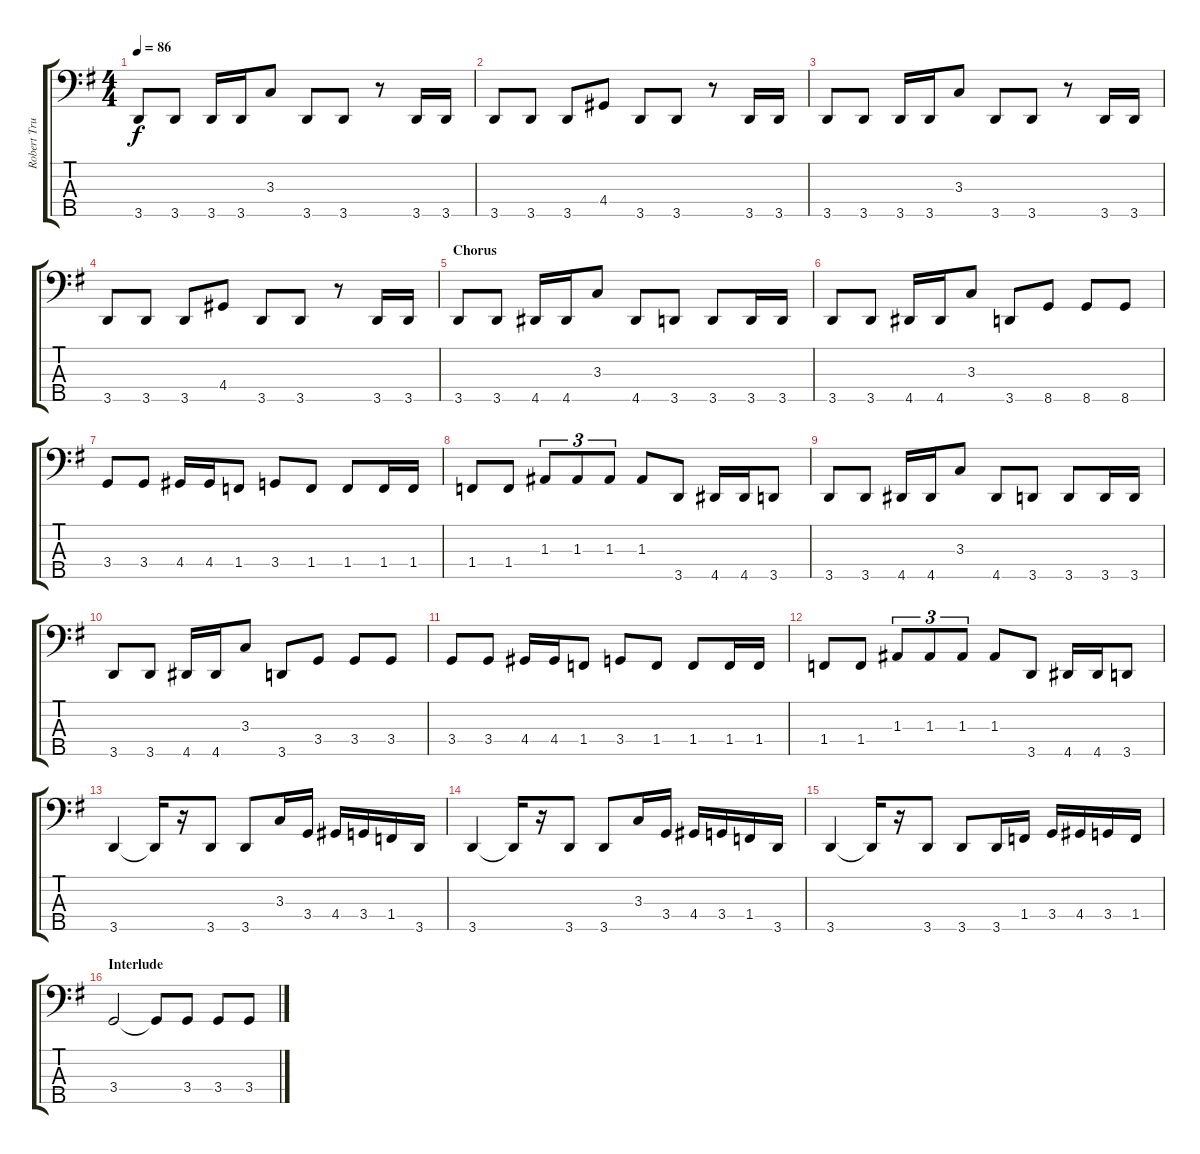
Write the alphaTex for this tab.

\track ("Robert Trujillo" "Robert Tru") {instrument electricbassfinger}
\staff {score tabs}
\tuning (G2 D2 A1 E1 B0) {hide}
\ts (4 4)
\tempo 86
\clef f4
\ks g
3.5.8{dy f} 3.5.8 3.5.16 3.5.16 3.3.8 3.5.8 3.5.8 r.8 3.5.16 3.5.16 |
3.5.8 3.5.8 3.5.8 4.4.8 3.5.8 3.5.8 r.8 3.5.16 3.5.16 |
3.5.8 3.5.8 3.5.16 3.5.16 3.3.8 3.5.8 3.5.8 r.8 3.5.16 3.5.16 |
3.5.8 3.5.8 3.5.8 4.4.8 3.5.8 3.5.8 r.8 3.5.16 3.5.16 |
\section ("" "Chorus")
3.5.8 3.5.8 4.5.16 4.5.16 3.3.8 4.5.8 3.5.8 3.5.8 3.5.16 3.5.16 |
3.5.8 3.5.8 4.5.16 4.5.16 3.3.8 3.5.8 8.5.8 8.5.8 8.5.8 |
3.4.8 3.4.8 4.4.16 4.4.16 1.4.8 3.4.8 1.4.8 1.4.8 1.4.16 1.4.16 |
1.4.8 1.4.8 1.3.8{tu (3 2)} 1.3.8{tu (3 2)} 1.3.8{tu (3 2)} 1.3.8 3.5.8 4.5.16 4.5.16 3.5.8 |
3.5.8 3.5.8 4.5.16 4.5.16 3.3.8 4.5.8 3.5.8 3.5.8 3.5.16 3.5.16 |
3.5.8 3.5.8 4.5.16 4.5.16 3.3.8 3.5.8 3.4.8 3.4.8 3.4.8 |
3.4.8 3.4.8 4.4.16 4.4.16 1.4.8 3.4.8 1.4.8 1.4.8 1.4.16 1.4.16 |
1.4.8 1.4.8 1.3.8{tu (3 2)} 1.3.8{tu (3 2)} 1.3.8{tu (3 2)} 1.3.8 3.5.8 4.5.16 4.5.16 3.5.8 |
3.5.4 3.5{t}.16 r.16 3.5.8 3.5.8 3.3.16 3.4.16 4.4.16 3.4.16 1.4.16 3.5.16 |
3.5.4 3.5{t}.16 r.16 3.5.8 3.5.8 3.3.16 3.4.16 4.4.16 3.4.16 1.4.16 3.5.16 |
3.5.4 3.5{t}.16 r.16 3.5.8 3.5.8 3.5.16 1.4.16 3.4.16 4.4.16 3.4.16 1.4.16 |
\section ("" "Interlude")
3.4.2 3.4{t}.8 3.4.8 3.4.8 3.4.8
